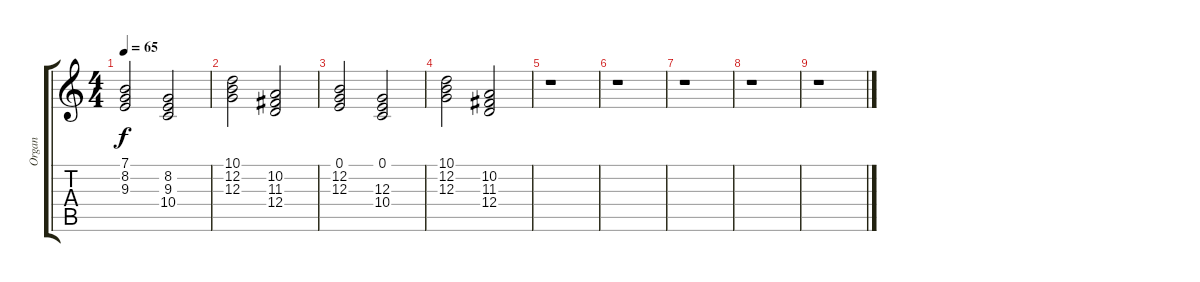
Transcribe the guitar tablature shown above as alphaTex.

\track ("Organ" "Organ") {instrument rockorgan}
\staff {score tabs}
\tuning (E4 B3 G3 D3 A2 E2) {hide}
\ts (4 4)
\tempo 65
\clef g2
\ks c
(7.1 8.2 9.3).2{dy f} (8.2 9.3 10.4).2 |
(10.1 12.2 12.3).2 (10.2 11.3 12.4).2 |
(0.1 12.2 12.3).2 (0.1 12.3 10.4).2 |
(10.1 12.2 12.3).2 (10.2 11.3 12.4).2 |
r.1 |
r.1 |
r.1 |
r.1 |
r.1
